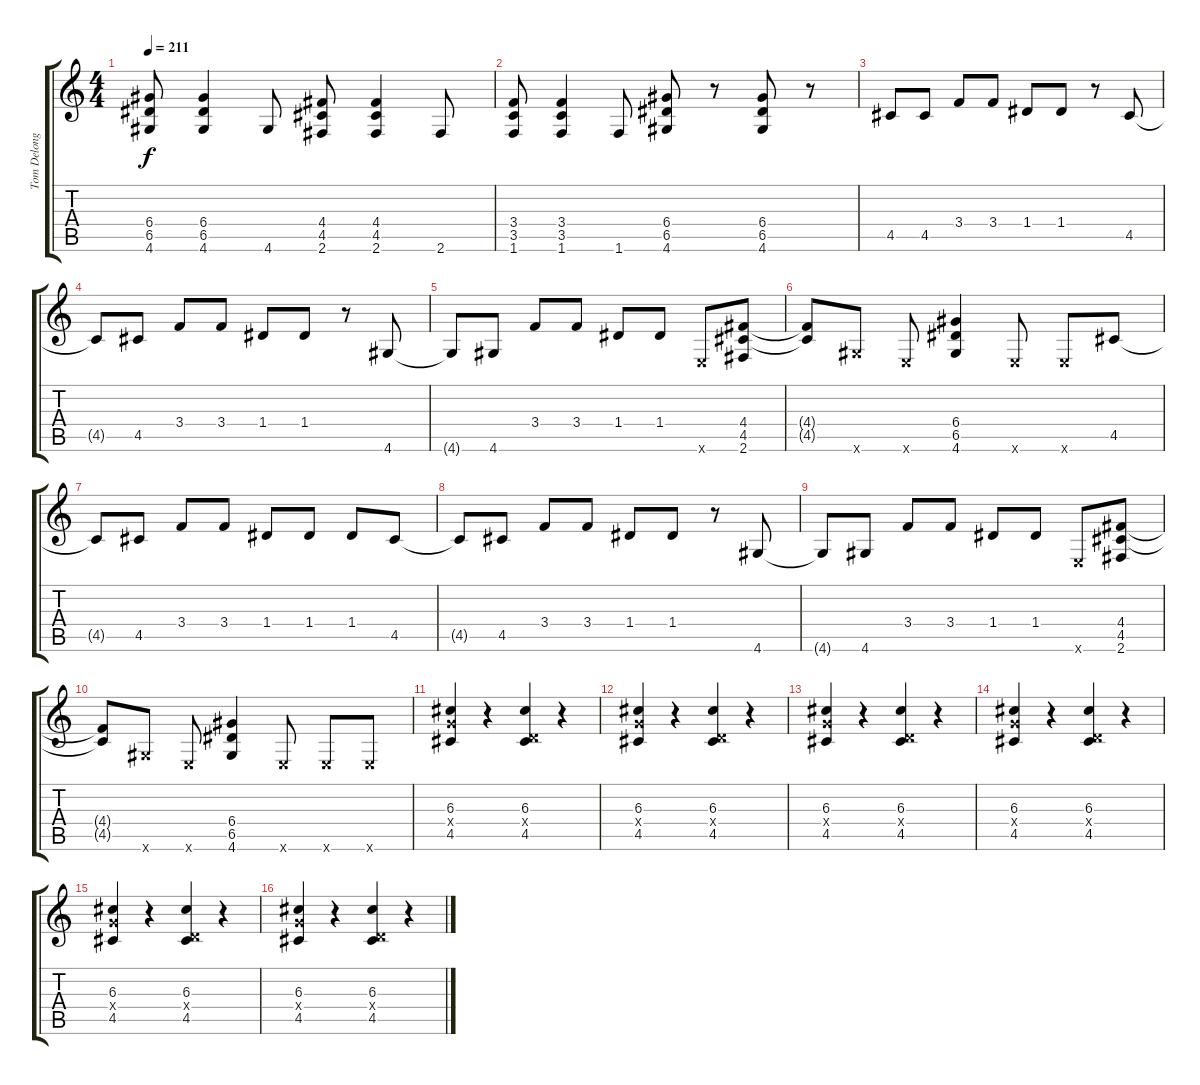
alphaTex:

\track ("Tom Delonge (Guitar 1)" "Tom Delong") {instrument overdrivenguitar}
\staff {score tabs}
\tuning (E4 B3 G3 D3 A2 E2) {hide}
\ts (4 4)
\tempo 211
\clef g2
\ks c
(6.4 6.5 4.6).8{dy f instrument overdrivenguitar} (6.4 6.5 4.6).4 4.6.8 (4.4 4.5 2.6).8 (4.4 4.5 2.6).4 2.6.8 |
(3.4 3.5 1.6).8 (3.4 3.5 1.6).4 1.6.8 (6.4 6.5 4.6).8 r.8 (6.4 6.5 4.6).8 r.8 |
4.5.8 4.5.8 3.4.8 3.4.8 1.4.8 1.4.8 r.8 4.5.8 |
4.5{t}.8 4.5.8 3.4.8 3.4.8 1.4.8 1.4.8 r.8 4.6.8 |
4.6{t}.8 4.6.8 3.4.8 3.4.8 1.4.8 1.4.8 0.6{x}.8 (4.4 4.5 2.6).8 |
(4.4{t} 4.5{t}).8 4.6{x}.8 0.6{x}.8 (6.4 6.5 4.6).4 0.6{x}.8 0.6{x}.8 4.5.8 |
4.5{t}.8 4.5.8 3.4.8 3.4.8 1.4.8 1.4.8 1.4.8 4.5.8 |
4.5{t}.8 4.5.8 3.4.8 3.4.8 1.4.8 1.4.8 r.8 4.6.8 |
4.6{t}.8 4.6.8 3.4.8 3.4.8 1.4.8 1.4.8 0.6{x}.8 (4.4 4.5 2.6).8 |
(4.4{t} 4.5{t}).8 4.6{x}.8 0.6{x}.8 (6.4 6.5 4.6).4 0.6{x}.8 0.6{x}.8 0.6{x}.8 |
(6.3 5.4{x} 4.5).4 r.4 (6.3 0.4{x} 4.5).4 r.4 |
(6.3 5.4{x} 4.5).4 r.4 (6.3 0.4{x} 4.5).4 r.4 |
(6.3 5.4{x} 4.5).4 r.4 (6.3 0.4{x} 4.5).4 r.4 |
(6.3 5.4{x} 4.5).4 r.4 (6.3 0.4{x} 4.5).4 r.4 |
(6.3 5.4{x} 4.5).4 r.4 (6.3 0.4{x} 4.5).4 r.4 |
(6.3 5.4{x} 4.5).4 r.4 (6.3 0.4{x} 4.5).4 r.4
